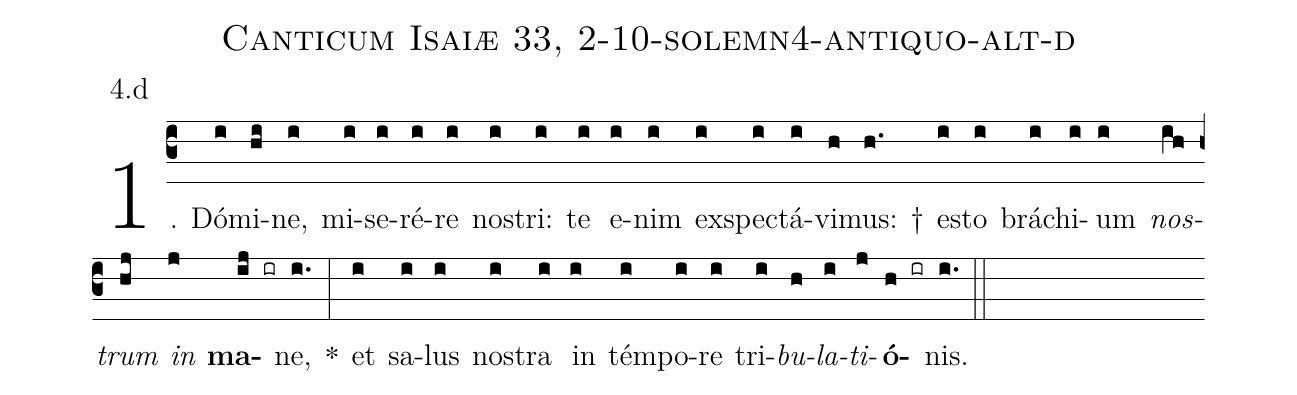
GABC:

name: Canticum Isaiæ 33, 2-10-solemn4-antiquo-alt-d;
annotation: 4.d;
%%
(c3)1. Dó(i)mi(hi)ne,(i) mi(i)se(i)ré(i)re(i) nos(i)tri:(i) te(i) e(i)nim(i) ex(i)spec(i)tá(i)vi(h)mus: †(h.) es(i)to(i) brá(i)chi(i)um(i) <i>nos</i>(ih)<i>trum</i>(hj) <i>in</i>(j) <b>ma</b>(ij ir)ne,(i.) *(:) et(i) sa(i)lus(i) nos(i)tra(i) in(i) tém(i)po(i)re(i) tri(i)<i>bu</i>(h)<i>la</i>(i)<i>ti</i>(j)<b>ó</b>(h ir)nis.(i.) (::)
